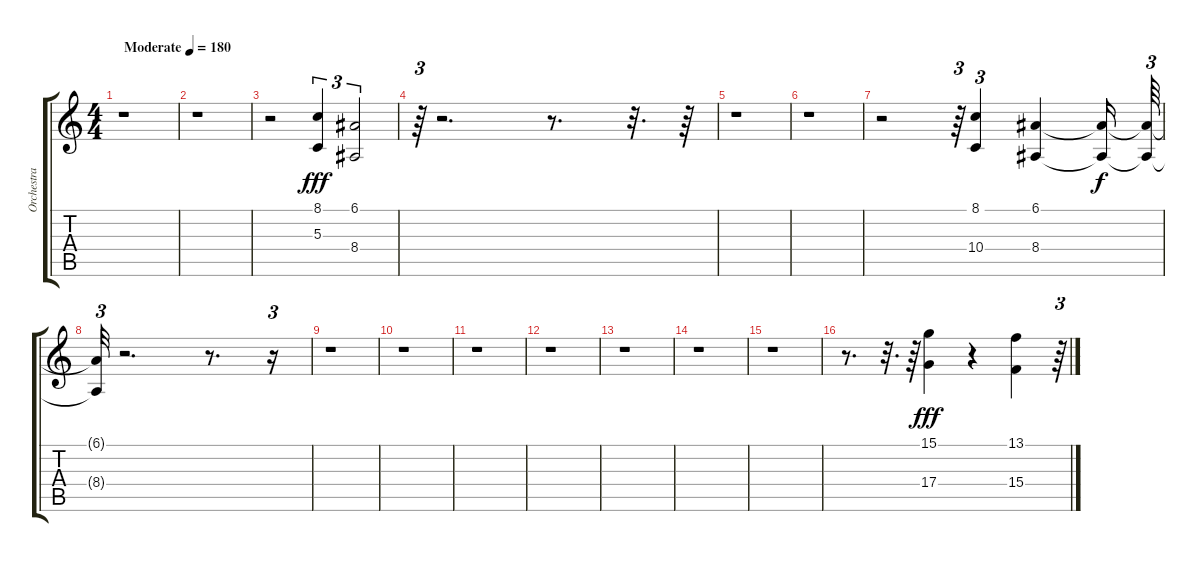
\track ("Orchestra Hit" "Orchestra ") {instrument orchestrahit}
\staff {score tabs}
\tuning (E4 B3 G3 D3 A2 E2) {hide}
\ts (4 4)
\tempo (180 "Moderate")
\clef g2
\ks c
r.1{dy fff instrument orchestrahit} |
r.1 |
r.2 (8.1 5.3).4{tu (3 2)} (6.1 8.4).2{tu (3 2)} |
r.64{tu (3 2)} r.2{d} r.8{d} r.32{d} r.64 |
r.1 |
r.1 |
r.2 r.64{tu (3 2)} (8.1 10.4).4{tu (3 2)} (6.1 8.4).4 (6.1{t} 8.4{t}).16{dy f} (6.1{t} 8.4{t}).64{tu (3 2)} |
(6.1{t} 8.4{t}).32{tu (3 2)} r.2{d} r.8{d} r.16{tu (3 2)} |
r.1 |
r.1 |
r.1 |
r.1 |
r.1 |
r.1 |
r.1 |
r.8{d} r.32{d} r.64 (15.1 17.4).4{dy fff} r.4 (13.1 15.4).4 r.64{tu (3 2)}
